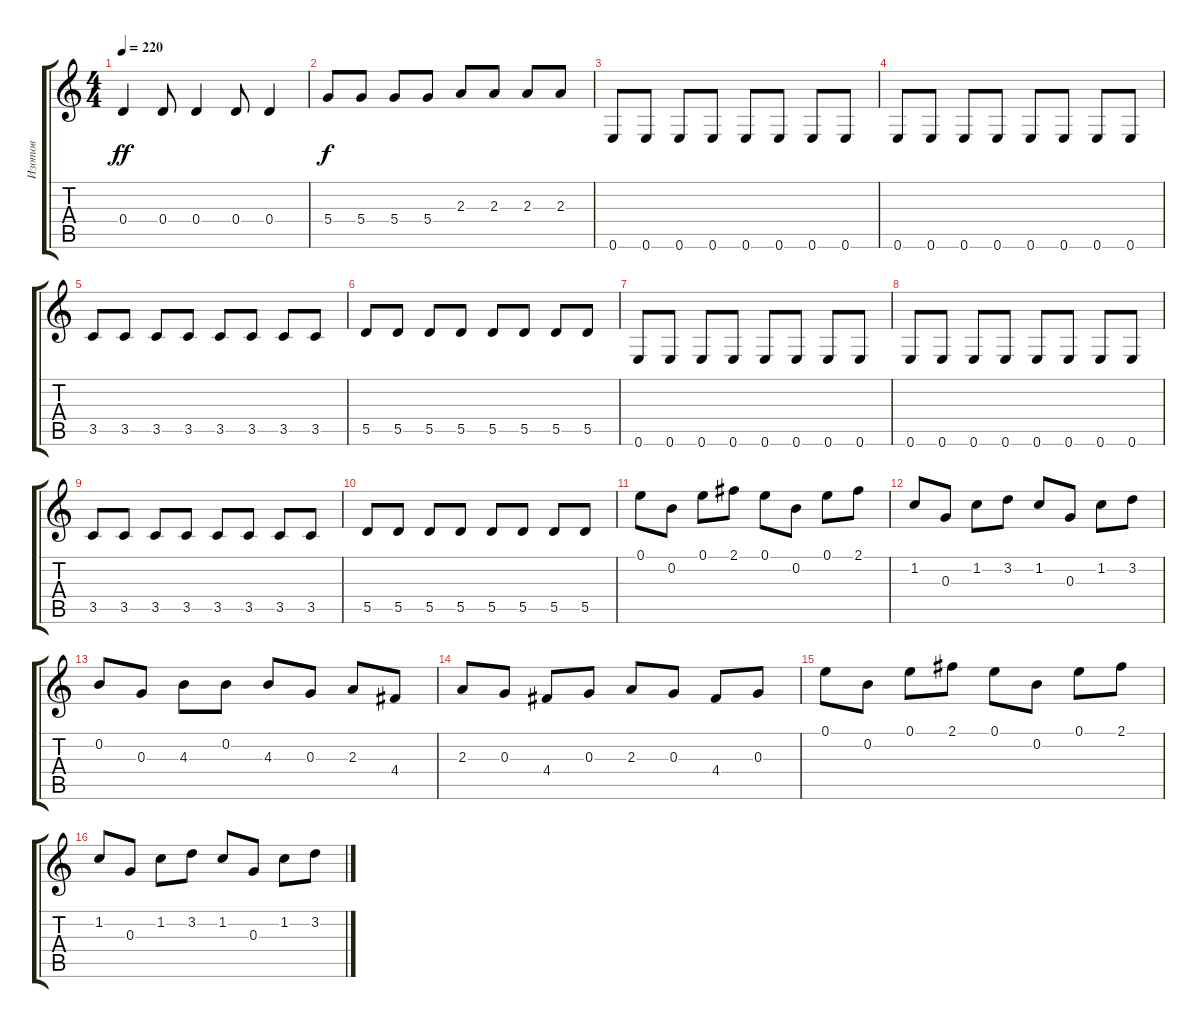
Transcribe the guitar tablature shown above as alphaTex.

\track ("Изотов" "Изотов") {instrument electricbasspick}
\staff {score tabs}
\tuning (E4 B3 G3 D3 A2 E2) {hide}
\ts (4 4)
\tempo 220
\clef g2
\ks c
0.4.4{dy ff} 0.4.8 0.4.4 0.4.8 0.4.4 |
5.4.8{dy f} 5.4.8 5.4.8 5.4.8 2.3.8 2.3.8 2.3.8 2.3.8 |
0.6.8 0.6.8 0.6.8 0.6.8 0.6.8 0.6.8 0.6.8 0.6.8 |
0.6.8 0.6.8 0.6.8 0.6.8 0.6.8 0.6.8 0.6.8 0.6.8 |
3.5.8 3.5.8 3.5.8 3.5.8 3.5.8 3.5.8 3.5.8 3.5.8 |
5.5.8 5.5.8 5.5.8 5.5.8 5.5.8 5.5.8 5.5.8 5.5.8 |
0.6.8 0.6.8 0.6.8 0.6.8 0.6.8 0.6.8 0.6.8 0.6.8 |
0.6.8 0.6.8 0.6.8 0.6.8 0.6.8 0.6.8 0.6.8 0.6.8 |
3.5.8 3.5.8 3.5.8 3.5.8 3.5.8 3.5.8 3.5.8 3.5.8 |
5.5.8 5.5.8 5.5.8 5.5.8 5.5.8 5.5.8 5.5.8 5.5.8 |
0.1.8 0.2.8 0.1.8 2.1.8 0.1.8 0.2.8 0.1.8 2.1.8 |
1.2.8 0.3.8 1.2.8 3.2.8 1.2.8 0.3.8 1.2.8 3.2.8 |
0.2.8 0.3.8 4.3.8 0.2.8 4.3.8 0.3.8 2.3.8 4.4.8 |
2.3.8 0.3.8 4.4.8 0.3.8 2.3.8 0.3.8 4.4.8 0.3.8 |
0.1.8 0.2.8 0.1.8 2.1.8 0.1.8 0.2.8 0.1.8 2.1.8 |
1.2.8 0.3.8 1.2.8 3.2.8 1.2.8 0.3.8 1.2.8 3.2.8
